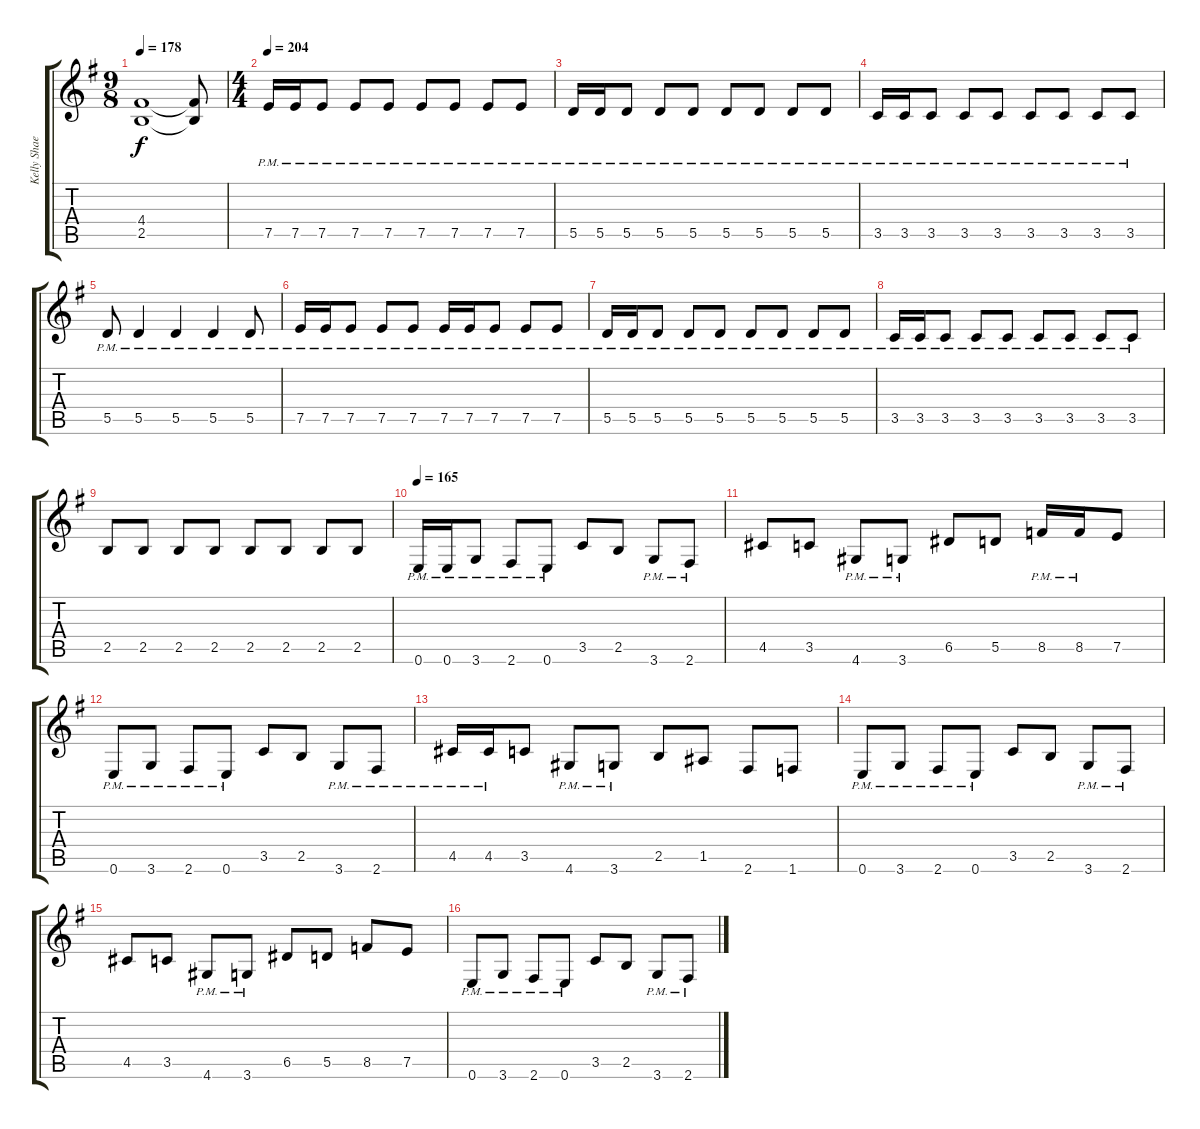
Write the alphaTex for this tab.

\track ("Kelly Shaefer" "Kelly Shae") {instrument distortionguitar}
\staff {score tabs}
\tuning (E4 B3 G3 D3 A2 E2) {hide}
\ts (9 8)
\tempo 178
\clef g2
\ks g
(4.4 2.5).1{dy f} (4.4{t} 2.5{t}).8 |
\ts (4 4)
\tempo 204
7.5{pm}.16 7.5{pm}.16 7.5{pm}.8 7.5{pm}.8 7.5{pm}.8 7.5{pm}.8 7.5{pm}.8 7.5{pm}.8 7.5{pm}.8 |
5.5{pm}.16 5.5{pm}.16 5.5{pm}.8 5.5{pm}.8 5.5{pm}.8 5.5{pm}.8 5.5{pm}.8 5.5{pm}.8 5.5{pm}.8 |
3.5{pm}.16 3.5{pm}.16 3.5{pm}.8 3.5{pm}.8 3.5{pm}.8 3.5{pm}.8 3.5{pm}.8 3.5{pm}.8 3.5{pm}.8 |
5.5{pm}.8 5.5{pm}.4 5.5{pm}.4 5.5{pm}.4 5.5{pm}.8 |
7.5{pm}.16 7.5{pm}.16 7.5{pm}.8 7.5{pm}.8 7.5{pm}.8 7.5{pm}.16 7.5{pm}.16 7.5{pm}.8 7.5{pm}.8 7.5{pm}.8 |
5.5{pm}.16 5.5{pm}.16 5.5{pm}.8 5.5{pm}.8 5.5{pm}.8 5.5{pm}.8 5.5{pm}.8 5.5{pm}.8 5.5{pm}.8 |
3.5{pm}.16 3.5{pm}.16 3.5{pm}.8 3.5{pm}.8 3.5{pm}.8 3.5{pm}.8 3.5{pm}.8 3.5{pm}.8 3.5{pm}.8 |
2.5.8 2.5.8 2.5.8 2.5.8 2.5.8 2.5.8 2.5.8 2.5.8 |
\tempo 165
0.6{pm}.16 0.6{pm}.16 3.6{pm}.8 2.6{pm}.8 0.6{pm}.8 3.5.8 2.5.8 3.6{pm}.8 2.6{pm}.8 |
4.5.8 3.5.8 4.6{pm}.8 3.6{pm}.8 6.5.8 5.5.8 8.5{pm}.16 8.5{pm}.16 7.5.8 |
0.6{pm}.8 3.6{pm}.8 2.6{pm}.8 0.6{pm}.8 3.5.8 2.5.8 3.6{pm}.8 2.6{pm}.8 |
4.5{pm}.16 4.5{pm}.16 3.5.8 4.6{pm}.8 3.6{pm}.8 2.5.8 1.5.8 2.6.8 1.6.8 |
0.6{pm}.8 3.6{pm}.8 2.6{pm}.8 0.6{pm}.8 3.5.8 2.5.8 3.6{pm}.8 2.6{pm}.8 |
4.5.8 3.5.8 4.6{pm}.8 3.6{pm}.8 6.5.8 5.5.8 8.5.8 7.5.8 |
0.6{pm}.8 3.6{pm}.8 2.6{pm}.8 0.6{pm}.8 3.5.8 2.5.8 3.6{pm}.8 2.6{pm}.8
